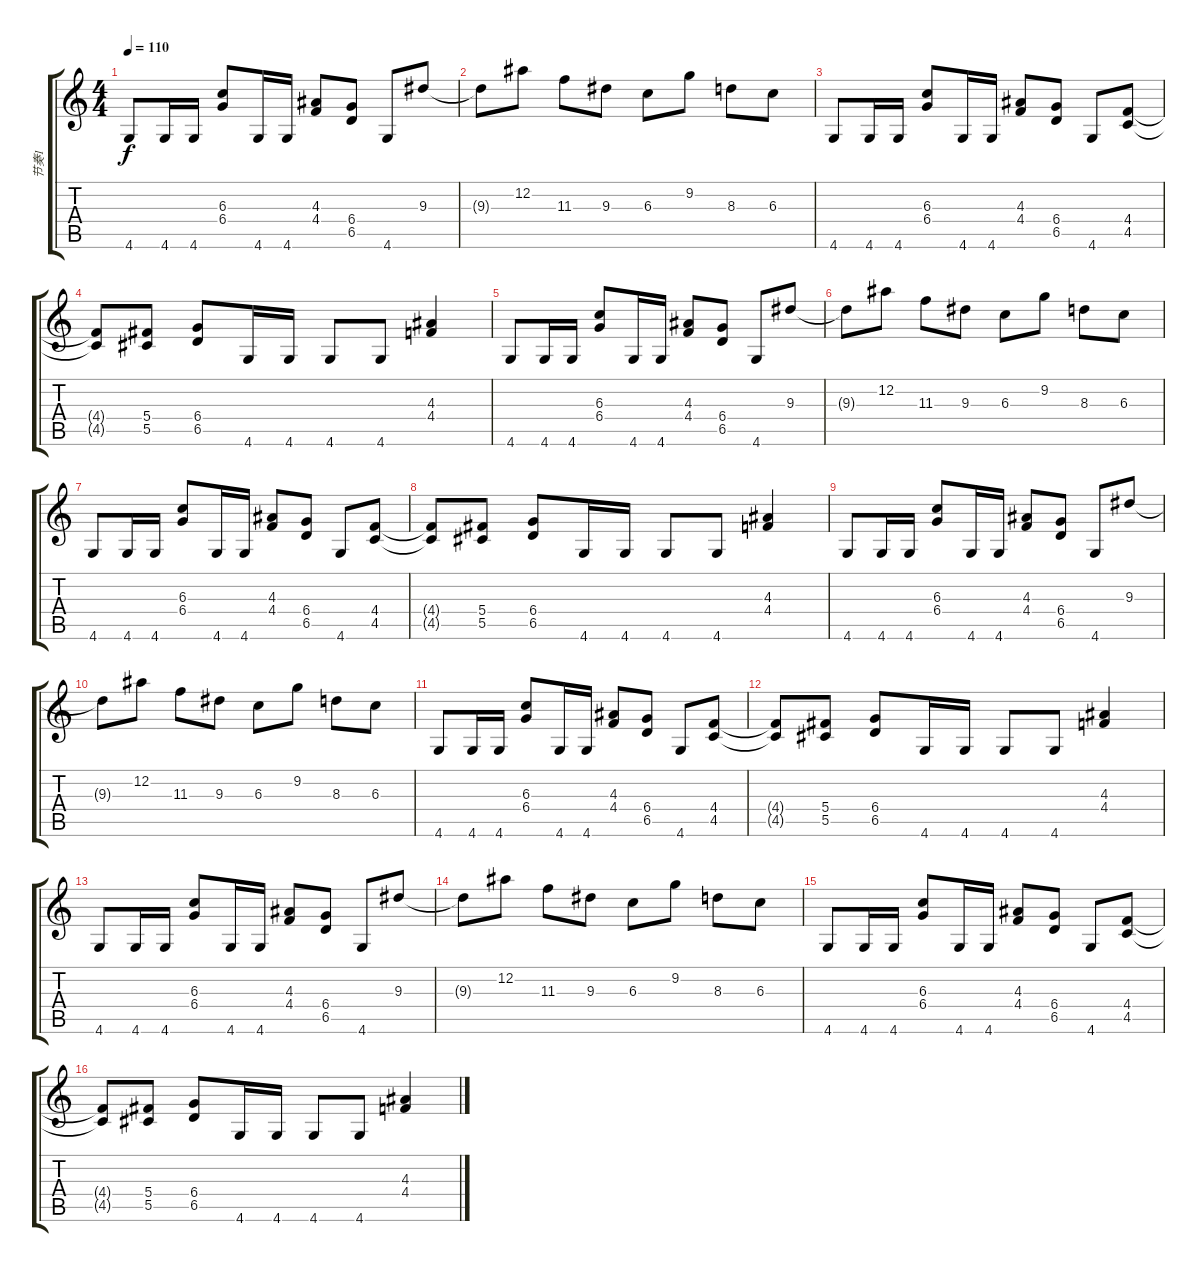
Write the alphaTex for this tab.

\track ("节奏1" "节奏1") {instrument distortionguitar}
\staff {score tabs}
\tuning (Eb4 Bb3 Gb3 Db3 Ab2 Eb2) {hide}
\ts (4 4)
\tempo 110
\clef g2
\ks c
4.6.8{dy f} 4.6.16 4.6.16 (6.3 6.4).8 4.6.16 4.6.16 (4.3 4.4).8 (6.4 6.5).8 4.6.8 9.3.8 |
9.3{t}.8 12.2.8 11.3.8 9.3.8 6.3.8 9.2.8 8.3.8 6.3.8 |
4.6.8 4.6.16 4.6.16 (6.3 6.4).8 4.6.16 4.6.16 (4.3 4.4).8 (6.4 6.5).8 4.6.8 (4.4 4.5).8 |
(4.4{t} 4.5{t}).8 (5.4 5.5).8 (6.4 6.5).8 4.6.16 4.6.16 4.6.8 4.6.8 (4.3 4.4).4 |
4.6.8 4.6.16 4.6.16 (6.3 6.4).8 4.6.16 4.6.16 (4.3 4.4).8 (6.4 6.5).8 4.6.8 9.3.8 |
9.3{t}.8 12.2.8 11.3.8 9.3.8 6.3.8 9.2.8 8.3.8 6.3.8 |
4.6.8 4.6.16 4.6.16 (6.3 6.4).8 4.6.16 4.6.16 (4.3 4.4).8 (6.4 6.5).8 4.6.8 (4.4 4.5).8 |
(4.4{t} 4.5{t}).8 (5.4 5.5).8 (6.4 6.5).8 4.6.16 4.6.16 4.6.8 4.6.8 (4.3 4.4).4 |
4.6.8 4.6.16 4.6.16 (6.3 6.4).8 4.6.16 4.6.16 (4.3 4.4).8 (6.4 6.5).8 4.6.8 9.3.8 |
9.3{t}.8 12.2.8 11.3.8 9.3.8 6.3.8 9.2.8 8.3.8 6.3.8 |
4.6.8 4.6.16 4.6.16 (6.3 6.4).8 4.6.16 4.6.16 (4.3 4.4).8 (6.4 6.5).8 4.6.8 (4.4 4.5).8 |
(4.4{t} 4.5{t}).8 (5.4 5.5).8 (6.4 6.5).8 4.6.16 4.6.16 4.6.8 4.6.8 (4.3 4.4).4 |
4.6.8 4.6.16 4.6.16 (6.3 6.4).8 4.6.16 4.6.16 (4.3 4.4).8 (6.4 6.5).8 4.6.8 9.3.8 |
9.3{t}.8 12.2.8 11.3.8 9.3.8 6.3.8 9.2.8 8.3.8 6.3.8 |
4.6.8 4.6.16 4.6.16 (6.3 6.4).8 4.6.16 4.6.16 (4.3 4.4).8 (6.4 6.5).8 4.6.8 (4.4 4.5).8 |
(4.4{t} 4.5{t}).8 (5.4 5.5).8 (6.4 6.5).8 4.6.16 4.6.16 4.6.8 4.6.8 (4.3 4.4).4
